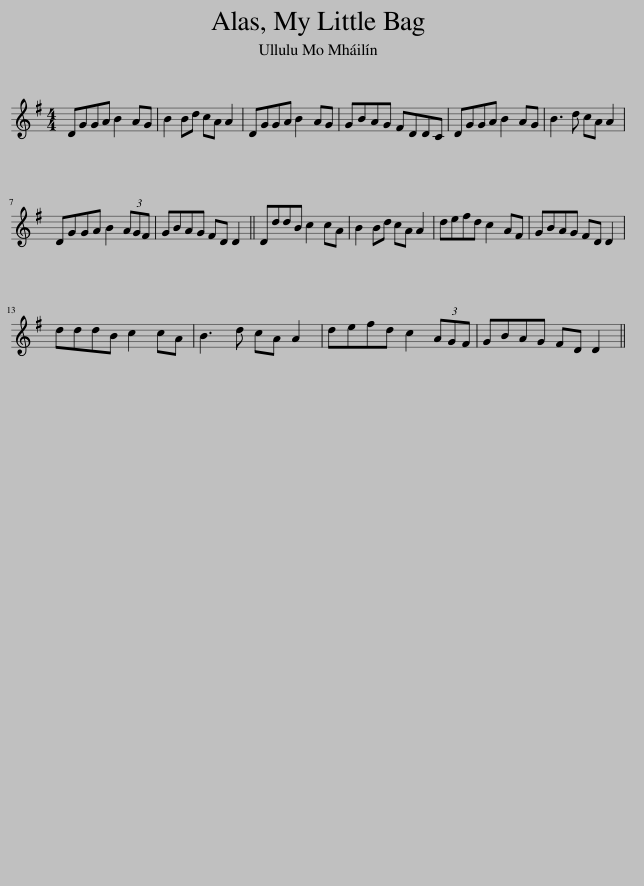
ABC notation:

X:1
L:1/8
M:4/4
I:linebreak $
K:G
V:1 treble
V:1
 DGGA B2 AG | B2 Bd cA A2 | DGGA B2 AG | GBAG FDDC | DGGA B2 AG | %5
 B3 d cA A2 |$ DGGA B2 (3AGF | GBAG FD D2 || DddB c2 cA | B2 Bd cA A2 | %10
 defd c2 AF | GBAG FD D2 |$ dddB c2 cA | B3 d cA A2 | defd c2 (3AGF | %15
 GBAG FD D2 || %16
